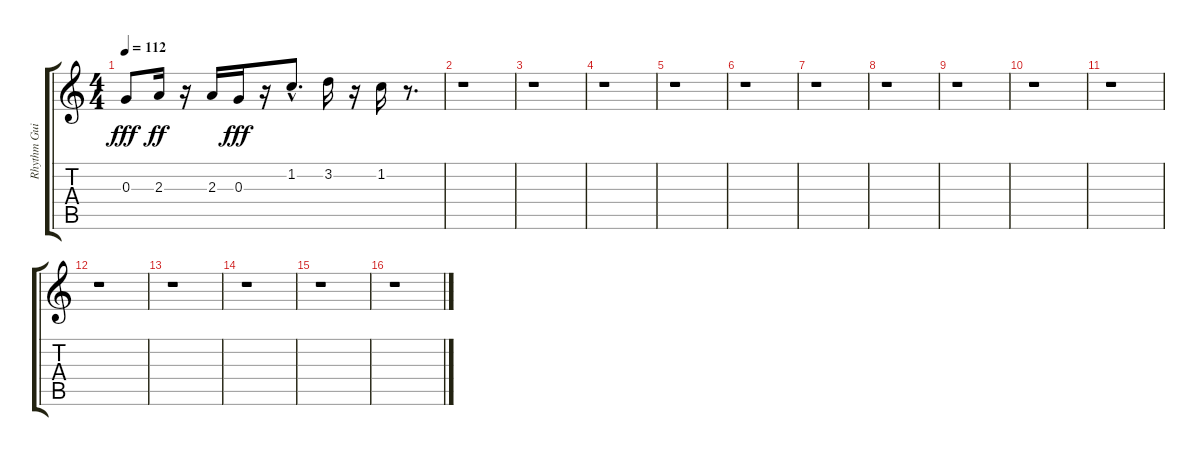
\track ("Rhythm Guitar" "Rhythm Gui") {instrument electricguitarclean}
\staff {score tabs}
\tuning (E4 B3 G3 D3 A2 E2) {hide}
\ts (4 4)
\tempo 112
\clef g2
\ks c
0.3.8{dy fff} 2.3.16{dy ff} r.16 2.3.16 0.3.16{dy fff} r.16 1.2{hac}.8{d} 3.2.16 r.16 1.2.16 r.8{d} |
r.1 |
r.1 |
r.1 |
r.1 |
r.1 |
r.1 |
r.1 |
r.1 |
r.1 |
r.1 |
r.1 |
r.1 |
r.1 |
r.1 |
r.1
